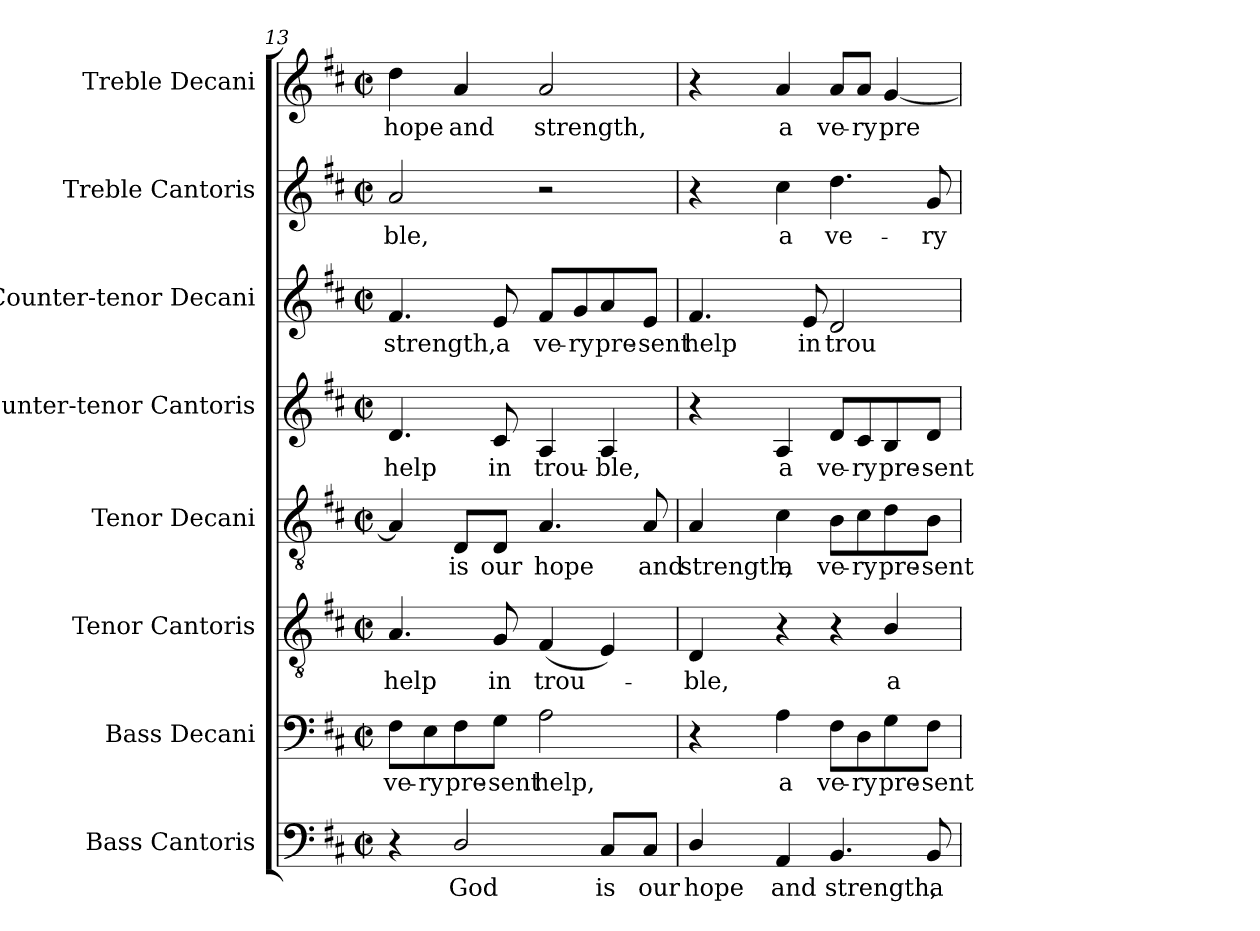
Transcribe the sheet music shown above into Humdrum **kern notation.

**kern	**text	**kern	**text	**kern	**text	**kern	**text	**kern	**text	**kern	**text	**kern	**text	**kern	**text
*part8	*part8	*part7	*part7	*part6	*part6	*part5	*part5	*part4	*part4	*part3	*part3	*part2	*part2	*part1	*part1
*staff8	*staff8	*staff7	*staff7	*staff6	*staff6	*staff5	*staff5	*staff4	*staff4	*staff3	*staff3	*staff2	*staff2	*staff1	*staff1
*I"Bass Cantoris	*	*I"Bass Decani	*	*I"Tenor Cantoris	*	*I"Tenor Decani	*	*I"Counter-tenor Cantoris	*	*I"Counter-tenor Decani	*	*I"Treble Cantoris	*	*I"Treble Decani	*
*I'B.	*	*I'B.	*	*I'T.	*	*I'T.	*	*I'A.	*	*I'A.	*	*I'S.	*	*	*
*clefF4	*	*clefF4	*	*clefGv2	*	*clefGv2	*	*clefG2	*	*clefG2	*	*clefG2	*	*clefG2	*
*	*	*	*	*ITrd7c12	*	*ITrd7c12	*	*	*	*	*	*	*	*	*
*k[f#c#]	*	*k[f#c#]	*	*k[f#c#]	*	*k[f#c#]	*	*k[f#c#]	*	*k[f#c#]	*	*k[f#c#]	*	*k[f#c#]	*
*D:	*	*D:	*	*D:	*	*D:	*	*D:	*	*D:	*	*D:	*	*D:	*
*M2/2	*	*M2/2	*	*M2/2	*	*M2/2	*	*M2/2	*	*M2/2	*	*M2/2	*	*M2/2	*
*met(c|)	*	*met(c|)	*	*met(c|)	*	*met(c|)	*	*met(c|)	*	*met(c|)	*	*met(c|)	*	*met(c|)	*
=13	=13	=13	=13	=13	=13	=13	=13	=13	=13	=13	=13	=13	=13	=13	=13
!	!	!	!LO:LY:b:color=#000000	!	!	!	!	!	!	!	!	!	!	!	!
!	!	!	!	!	!LO:LY:b:color=#000000	!	!	!	!	!	!	!	!	!	!
!	!	!	!	!	!	!	!	!	!LO:LY:b:color=#000000	!	!	!	!	!	!
!	!	!	!	!	!	!	!	!	!	!	!LO:LY:b:color=#000000	!	!	!	!
!	!	!	!	!	!	!	!	!	!	!	!	!	!LO:LY:b:color=#000000	!	!
!	!	!	!	!	!	!	!	!	!	!	!	!	!	!	!LO:LY:b:color=#000000
4r	.	8F#i\L	ve-	4.AAi/	help	4AAi/]	.	4.di/	help	4.f#i/	strength,	2ai/	-ble,	4ddi\	hope
!	!	!	!LO:LY:b:color=#000000	!	!	!	!	!	!	!	!	!	!	!	!
.	.	8Ei\	-ry	.	.	.	.	.	.	.	.	.	.	.	.
!	!LO:LY:b:color=#000000	!	!	!	!	!	!	!	!	!	!	!	!	!	!
!	!	!	!LO:LY:b:color=#000000	!	!	!	!	!	!	!	!	!	!	!	!
!	!	!	!	!	!	!	!LO:LY:b:color=#000000	!	!	!	!	!	!	!	!
!	!	!	!	!	!	!	!	!	!	!	!	!	!	!	!LO:LY:b:color=#000000
2Di/	God	8F#i\	pre-	.	.	8DDi/L	is	.	.	.	.	.	.	4ai/	and
!	!	!	!LO:LY:b:color=#000000	!	!	!	!	!	!	!	!	!	!	!	!
!	!	!	!	!	!LO:LY:b:color=#000000	!	!	!	!	!	!	!	!	!	!
!	!	!	!	!	!	!	!LO:LY:b:color=#000000	!	!	!	!	!	!	!	!
!	!	!	!	!	!	!	!	!	!LO:LY:b:color=#000000	!	!	!	!	!	!
!	!	!	!	!	!	!	!	!	!	!	!LO:LY:b:color=#000000	!	!	!	!
.	.	8Gi\J	-sent	8GGi/	in	8DDi/J	our	8c#i/	in	8ei/	a	.	.	.	.
!	!	!	!LO:LY:b:color=#000000	!	!	!	!	!	!	!	!	!	!	!	!
!	!	!	!	!	!LO:LY:b:color=#000000	!	!	!	!	!	!	!	!	!	!
!	!	!	!	!	!	!	!LO:LY:b:color=#000000	!	!	!	!	!	!	!	!
!	!	!	!	!	!	!	!	!	!LO:LY:b:color=#000000	!	!	!	!	!	!
!	!	!	!	!	!	!	!	!	!	!	!LO:LY:b:color=#000000	!	!	!	!
!	!	!	!	!	!	!	!	!	!	!	!	!	!	!	!LO:LY:b:color=#000000
.	.	2Ai\	help,	(4FF#i/	trou-	4.AAi/	hope	4Ai/	trou-	8f#i/L	ve-	2r	.	2ai/	strength,
!	!	!	!	!	!	!	!	!	!	!	!LO:LY:b:color=#000000	!	!	!	!
.	.	.	.	.	.	.	.	.	.	8gi/	-ry	.	.	.	.
!	!LO:LY:b:color=#000000	!	!	!	!	!	!	!	!	!	!	!	!	!	!
!	!	!	!	!	!	!	!	!	!LO:LY:b:color=#000000	!	!	!	!	!	!
!	!	!	!	!	!	!	!	!	!	!	!LO:LY:b:color=#000000	!	!	!	!
8C#i/L	is	.	.	4EEi/)	.	.	.	4Ai/	-ble,	8ai/	pre-	.	.	.	.
!	!LO:LY:b:color=#000000	!	!	!	!	!	!	!	!	!	!	!	!	!	!
!	!	!	!	!	!	!	!LO:LY:b:color=#000000	!	!	!	!	!	!	!	!
!	!	!	!	!	!	!	!	!	!	!	!LO:LY:b:color=#000000	!	!	!	!
8C#i/J	our	.	.	.	.	8AAi/	and	.	.	8ei/J	-sent	.	.	.	.
!!LO:PB:g=z
=14	=14	=14	=14	=14	=14	=14	=14	=14	=14	=14	=14	=14	=14	=14	=14
!	!LO:LY:b:color=#000000	!	!	!	!	!	!	!	!	!	!	!	!	!	!
!	!	!	!	!	!LO:LY:b:color=#000000	!	!	!	!	!	!	!	!	!	!
!	!	!	!	!	!	!	!LO:LY:b:color=#000000	!	!	!	!	!	!	!	!
!	!	!	!	!	!	!	!	!	!	!	!LO:LY:b:color=#000000	!	!	!	!
4Di/	hope	4r	.	4DDi/	-ble,	4AAi/	strength,	4r	.	4.f#i/	help	4r	.	4r	.
!	!LO:LY:b:color=#000000	!	!	!	!	!	!	!	!	!	!	!	!	!	!
!	!	!	!LO:LY:b:color=#000000	!	!	!	!	!	!	!	!	!	!	!	!
!	!	!	!	!	!	!	!LO:LY:b:color=#000000	!	!	!	!	!	!	!	!
!	!	!	!	!	!	!	!	!	!LO:LY:b:color=#000000	!	!	!	!	!	!
!	!	!	!	!	!	!	!	!	!	!	!	!	!LO:LY:b:color=#000000	!	!
!	!	!	!	!	!	!	!	!	!	!	!	!	!	!	!LO:LY:b:color=#000000
4AAi/	and	4Ai\	a	4r	.	4C#i\	a	4Ai/	a	.	.	4cc#i\	a	4ai/	a
!	!	!	!	!	!	!	!	!	!	!	!LO:LY:b:color=#000000	!	!	!	!
.	.	.	.	.	.	.	.	.	.	8ei/	in	.	.	.	.
!	!LO:LY:b:color=#000000	!	!	!	!	!	!	!	!	!	!	!	!	!	!
!	!	!	!LO:LY:b:color=#000000	!	!	!	!	!	!	!	!	!	!	!	!
!	!	!	!	!	!	!	!LO:LY:b:color=#000000	!	!	!	!	!	!	!	!
!	!	!	!	!	!	!	!	!	!LO:LY:b:color=#000000	!	!	!	!	!	!
!	!	!	!	!	!	!	!	!	!	!	!LO:LY:b:color=#000000	!	!	!	!
!	!	!	!	!	!	!	!	!	!	!	!	!	!LO:LY:b:color=#000000	!	!
!	!	!	!	!	!	!	!	!	!	!	!	!	!	!	!LO:LY:b:color=#000000
4.BBi/	strength,	8F#i\L	ve-	4r	.	8BBi\L	ve-	8di/L	ve-	2di/	trou-	4.ddi\	ve-	8ai/L	ve-
!	!	!	!LO:LY:b:color=#000000	!	!	!	!	!	!	!	!	!	!	!	!
!	!	!	!	!	!	!	!LO:LY:b:color=#000000	!	!	!	!	!	!	!	!
!	!	!	!	!	!	!	!	!	!LO:LY:b:color=#000000	!	!	!	!	!	!
!	!	!	!	!	!	!	!	!	!	!	!	!	!	!	!LO:LY:b:color=#000000
.	.	8Di\	-ry	.	.	8C#i\	-ry	8c#i/	-ry	.	.	.	.	8ai/J	-ry
!	!	!	!LO:LY:b:color=#000000	!	!	!	!	!	!	!	!	!	!	!	!
!	!	!	!	!	!LO:LY:b:color=#000000	!	!	!	!	!	!	!	!	!	!
!	!	!	!	!	!	!	!LO:LY:b:color=#000000	!	!	!	!	!	!	!	!
!	!	!	!	!	!	!	!	!	!LO:LY:b:color=#000000	!	!	!	!	!	!
!	!	!	!	!	!	!	!	!	!	!	!	!	!	!	!LO:LY:b:color=#000000
.	.	8Gi\	pre-	4BBi/	a	8Di\	pre-	8Bi/	pre-	.	.	.	.	[4gi/	pre-
!	!LO:LY:b:color=#000000	!	!	!	!	!	!	!	!	!	!	!	!	!	!
!	!	!	!LO:LY:b:color=#000000	!	!	!	!	!	!	!	!	!	!	!	!
!	!	!	!	!	!	!	!LO:LY:b:color=#000000	!	!	!	!	!	!	!	!
!	!	!	!	!	!	!	!	!	!LO:LY:b:color=#000000	!	!	!	!	!	!
!	!	!	!	!	!	!	!	!	!	!	!	!	!LO:LY:b:color=#000000	!	!
8BBi/	a	8F#i\J	-sent	.	.	8BBi\J	-sent	8di/J	-sent	.	.	8gi/	-ry	.	.
=	=	=	=	=	=	=	=	=	=	=	=	=	=	=	=
*-	*-	*-	*-	*-	*-	*-	*-	*-	*-	*-	*-	*-	*-	*-	*-
